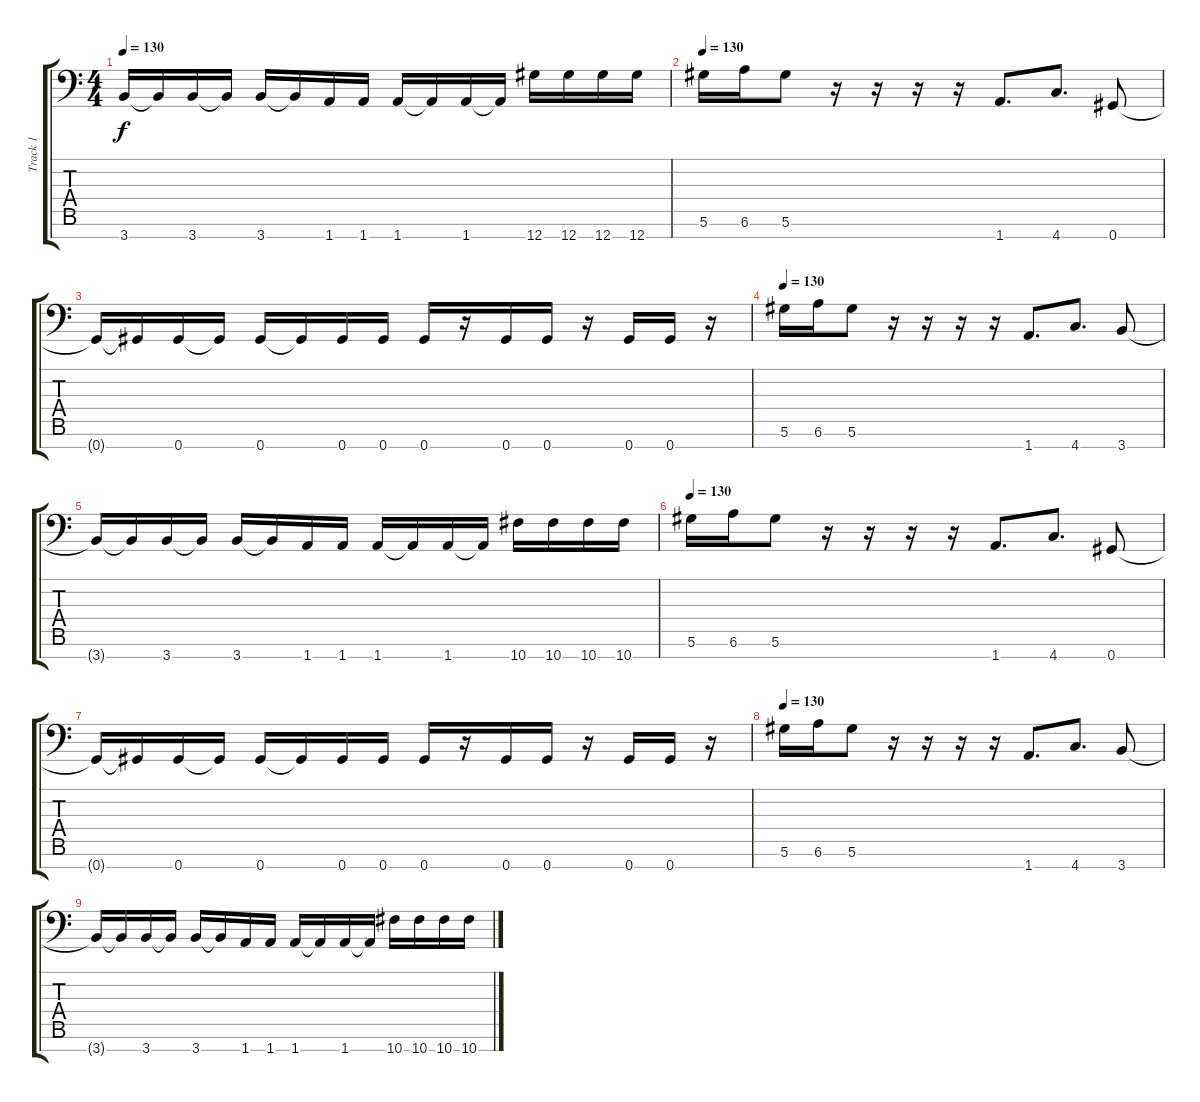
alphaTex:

\track ("Track 1" "Track 1") {instrument overdrivenguitar}
\staff {score tabs}
\tuning (Eb4 Bb3 Gb3 Db3 Ab2 Eb2 Ab1) {hide}
\ts (4 4)
\tempo 130
\clef f4
\ks c
3.7{t}.16{dy f} 3.7{t}.16 3.7.16 3.7{t}.16 3.7.16 3.7{t}.16 1.7.16 1.7.16 1.7.16 1.7{t}.16 1.7.16 1.7{t}.16 12.7.16 12.7.16 12.7.16 12.7.16 |
\tempo 130
5.6.16 6.6.16 5.6.8 r.16 r.16 r.16 r.16 1.7.8{d} 4.7.8{d} 0.7.8 |
0.7{t}.16 0.7{t}.16 0.7.16 0.7{t}.16 0.7.16 0.7{t}.16 0.7.16 0.7.16 0.7.16 r.16 0.7.16 0.7.16 r.16 0.7.16 0.7.16 r.16 |
\tempo 130
5.6.16 6.6.16 5.6.8 r.16 r.16 r.16 r.16 1.7.8{d} 4.7.8{d} 3.7.8 |
3.7{t}.16 3.7{t}.16 3.7.16 3.7{t}.16 3.7.16 3.7{t}.16 1.7.16 1.7.16 1.7.16 1.7{t}.16 1.7.16 1.7{t}.16 10.7.16 10.7.16 10.7.16 10.7.16 |
\tempo 130
5.6.16 6.6.16 5.6.8 r.16 r.16 r.16 r.16 1.7.8{d} 4.7.8{d} 0.7.8 |
0.7{t}.16 0.7{t}.16 0.7.16 0.7{t}.16 0.7.16 0.7{t}.16 0.7.16 0.7.16 0.7.16 r.16 0.7.16 0.7.16 r.16 0.7.16 0.7.16 r.16 |
\tempo 130
5.6.16 6.6.16 5.6.8 r.16 r.16 r.16 r.16 1.7.8{d} 4.7.8{d} 3.7.8 |
3.7{t}.16 3.7{t}.16 3.7.16 3.7{t}.16 3.7.16 3.7{t}.16 1.7.16 1.7.16 1.7.16 1.7{t}.16 1.7.16 1.7{t}.16 10.7.16 10.7.16 10.7.16 10.7.16
